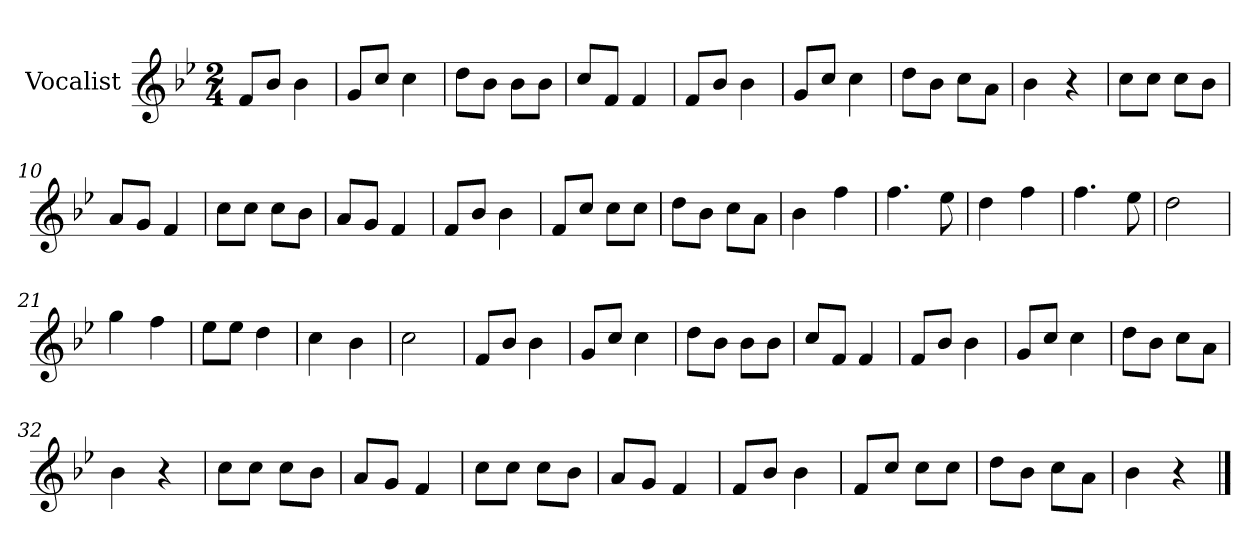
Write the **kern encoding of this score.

**kern
*part1
*staff1
*I"Vocalist
*k[b-e-]
*B-:
*M2/4
=1
8fL
8b-J
4b-
=2
8gL
8ccJ
4cc
=3
8ddL
8b-J
8b-L
8b-J
=4
8ccL
8fJ
4f
=5
8fL
8b-J
4b-
=6
8gL
8ccJ
4cc
=7
8ddL
8b-J
8ccL
8aJ
=8
4b-
4r
=9
8ccL
8ccJ
8ccL
8b-J
=10
8aL
8gJ
4f
=11
8ccL
8ccJ
8ccL
8b-J
=12
8aL
8gJ
4f
=13
8fL
8b-J
4b-
=14
8fL
8ccJ
8ccL
8ccJ
=15
8ddL
8b-J
8ccL
8aJ
=16
4b-
4ff
=17
4.ff
8ee-
=18
4dd
4ff
=19
4.ff
8ee-
=20
2dd
=21
4gg
4ff
=22
8ee-L
8ee-J
4dd
=23
4cc
4b-
=24
2cc
=25
8fL
8b-J
4b-
=26
8gL
8ccJ
4cc
=27
8ddL
8b-J
8b-L
8b-J
=28
8ccL
8fJ
4f
=29
8fL
8b-J
4b-
=30
8gL
8ccJ
4cc
=31
8ddL
8b-J
8ccL
8aJ
=32
4b-
4r
=33
8ccL
8ccJ
8ccL
8b-J
=34
8aL
8gJ
4f
=35
8ccL
8ccJ
8ccL
8b-J
=36
8aL
8gJ
4f
=37
8fL
8b-J
4b-
=38
8fL
8ccJ
8ccL
8ccJ
=39
8ddL
8b-J
8ccL
8aJ
=40
4b-
4r
==
*-
